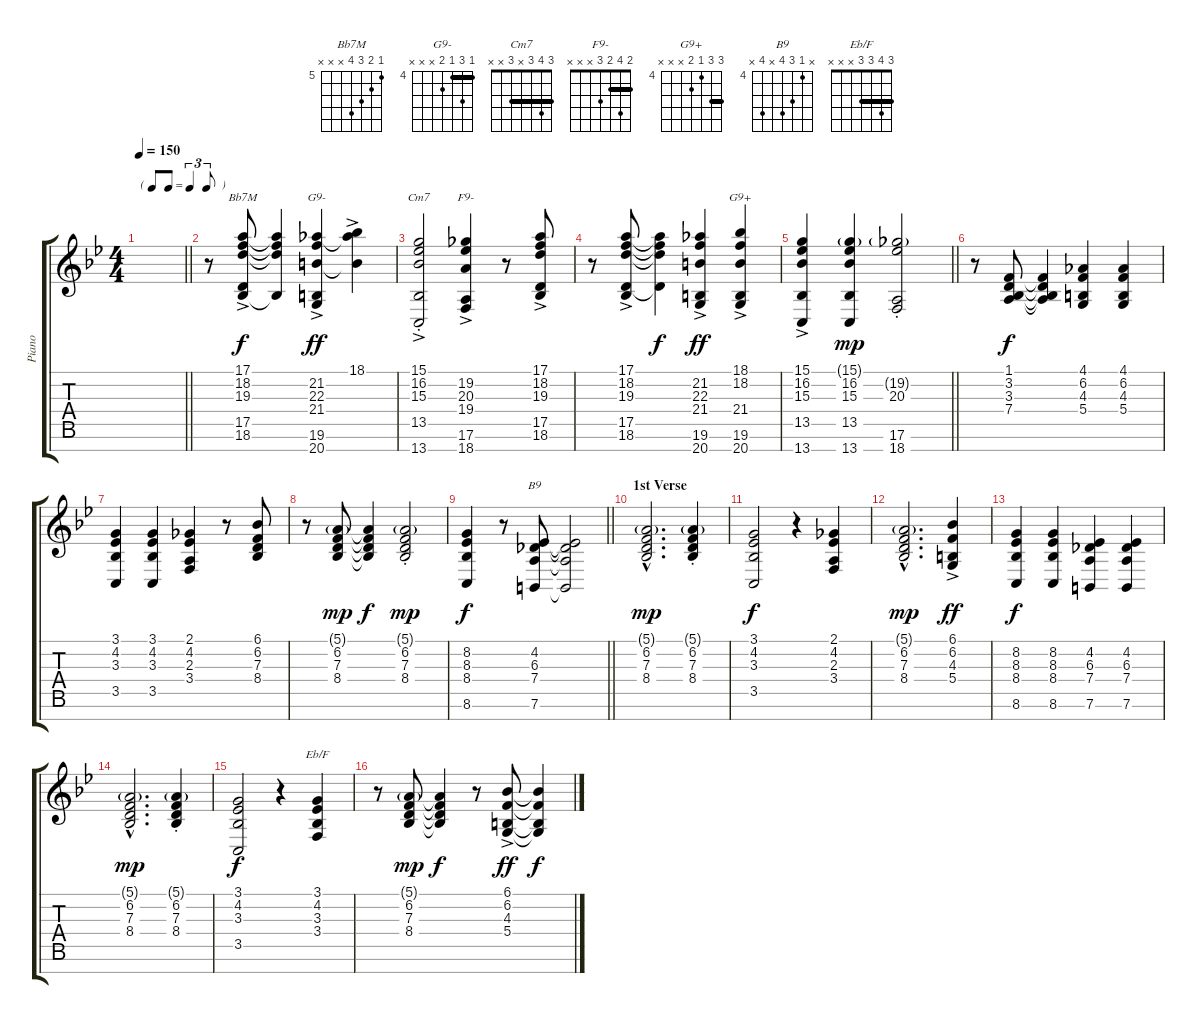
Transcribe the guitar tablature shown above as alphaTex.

\track ("Piano" "Piano") {instrument acousticgrandpiano}
\staff {score tabs}
\tuning (E4 B3 G3 D3 A2 E2 B1) {hide}
\chord ("Bb7M" 5 6 7 8 x x x) {firstfret 5}
\chord ("G9-" 4 6 4 5 x x x) {firstfret 4 barre 4}
\chord ("Cm7" 3 4 3 x 3 x x) {barre 3}
\chord ("F9-" 2 4 2 3 x x x) {barre 2}
\chord ("G9+" 6 6 4 5 x x x) {firstfret 4 barre 6}
\chord ("B9" x 4 6 7 x 7 x) {firstfret 4}
\chord ("Eb/F" 3 4 3 3 x x x) {barre 3}
\ts (4 4)
\tf triplet8th
\tempo 150
\clef g2
\barLineRight lightlight
\ks bb
|
r.8 (17.1{ac} 18.2 19.3 17.5 18.6).8{ch "Bb7M"} (17.1{t} 18.2{t} 19.3{t} 18.6{t}).4{dy f} (21.2{ac} 22.3 21.4 19.6 20.7).4{ch "G9-" dy ff} (18.1{ac} 21.2{t} 21.4{t}).4 |
(15.1{ac st} 16.2{st} 15.3 13.5{st} 13.7{st}).2{ch "Cm7"} (19.2{ac} 20.3 19.4 17.6 18.7).4{ch "F9-"} r.8 (17.1{ac} 18.2 19.3 17.5 18.6).8 |
r.8 (17.1{ac} 18.2 19.3 17.5 18.6).8 (17.1{t} 18.2{t} 19.3{t} 17.5{t}).4{dy f} (21.2{ac} 22.3 21.4 19.6 20.7).4{dy ff} (18.1{ac} 18.2 21.4 19.6 20.7).4{ch "G9+"} |
\barLineRight lightlight
(15.1{ac} 16.2 15.3 13.5 13.7).4 (15.1{g} 16.2 15.3 13.5 13.7).4{dy mp} (19.2{g st} 20.3{st} 17.6{st} 18.7{st}).2 |
r.8 (1.1 3.2 3.3 7.4).8{dy f} (1.1{t} 3.2{t} 3.3{t} 7.4{t}).4 (4.1 6.2 4.3 5.4).4 (4.1 6.2 4.3 5.4).4 |
(3.1 4.2 3.3 3.5).4 (3.1 4.2 3.3 3.5).4 (2.1 4.2 2.3 3.4).4 r.8 (6.1 6.2 7.3 8.4).8 |
r.8 (5.1{g} 6.2 7.3 8.4).8{dy mp} (5.1{t} 6.2{t} 7.3{t} 8.4{t}).4{dy f} (5.1{g st} 6.2{st} 7.3{st} 8.4{st}).2{dy mp} |
\barLineRight lightlight
(8.2 8.3 8.4 8.6).4{dy f} r.8 (4.2 6.3 7.4 7.6).8{ch "B9"} (4.2{t} 6.3{t} 7.4{t} 7.6{t}).2 |
\section ("" "1st Verse")
(5.1{g hac} 6.2{hac} 7.3{hac} 8.4{hac}).2{d dy mp} (5.1{g st} 6.2{st} 7.3{st} 8.4{st}).4 |
(3.1 4.2 3.3 3.5).2{dy f} r.4 (2.1 4.2 2.3 3.4).4 |
(5.1{g hac} 6.2{hac} 7.3{hac} 8.4{hac}).2{d dy mp} (6.1{ac} 6.2 4.3 5.4).4{dy ff} |
(8.2 8.3 8.4 8.6).4{dy f} (8.2 8.3 8.4 8.6).4 (4.2 6.3 7.4 7.6).4 (4.2 6.3 7.4 7.6).4 |
(5.1{g hac} 6.2{hac} 7.3{hac} 8.4{hac}).2{d dy mp} (5.1{g st} 6.2{st} 7.3{st} 8.4{st}).4 |
(3.1 4.2 3.3 3.5).2{dy f} r.4 (3.1 4.2 3.3 3.4).4{ch "Eb/F"} |
r.8 (5.1{g} 6.2 7.3 8.4).8{dy mp} (5.1{t} 6.2{t} 7.3{t} 8.4{t}).4{dy f} r.8 (6.1{ac} 6.2 4.3 5.4).8{dy ff} (6.1{t} 6.2{t} 4.3{t} 5.4{t}).4{dy f}
